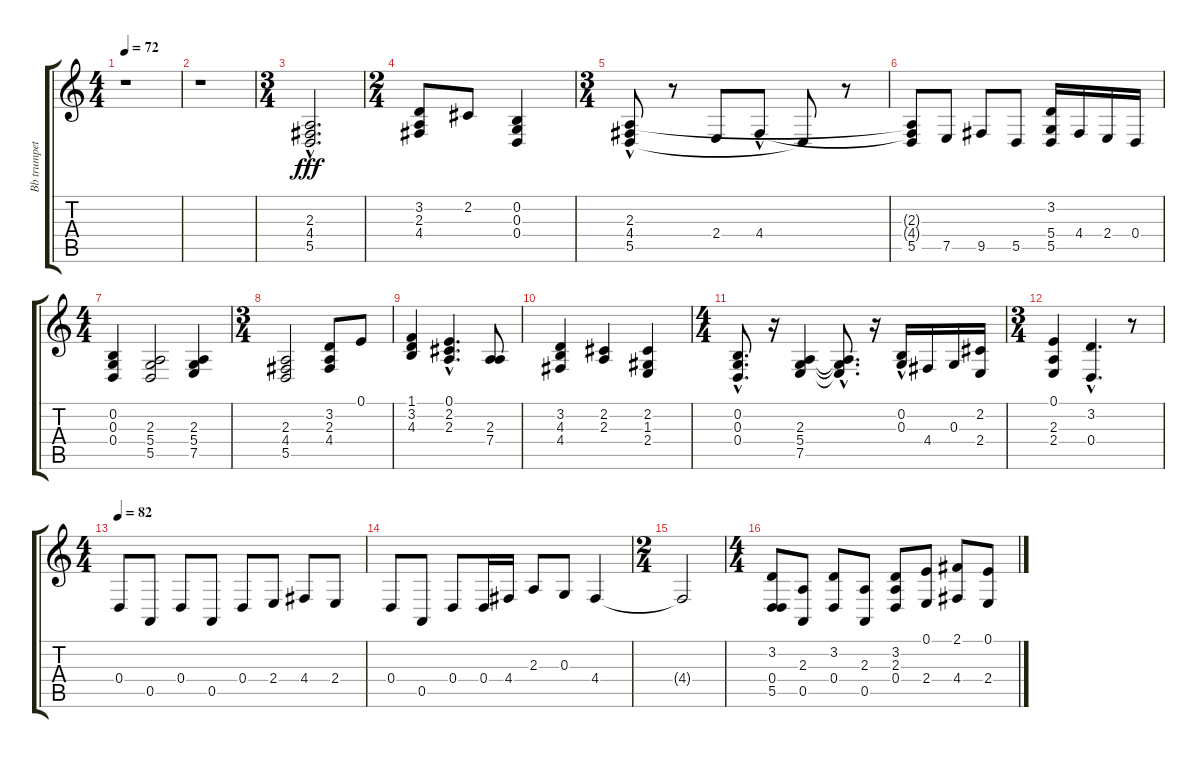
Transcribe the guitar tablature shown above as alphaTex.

\track ("Bb trumpet" "Bb trumpet") {instrument trumpet}
\staff {score tabs}
\tuning (E4 B3 G3 D3 A2 E2) {hide}
\ts (4 4)
\tempo 72
\clef g2
\ks c
r.1{dy f} |
r.1 |
\ts (3 4)
(2.3{hac} 4.4{hac} 5.5{hac}).2{d dy fff} |
\ts (2 4)
(3.2 2.3 4.4).8 2.2.8 (0.2 0.3 0.4).4 |
\ts (3 4)
(2.3{hac} 4.4 5.5).8 r.8 2.4.8 4.4{hac}.8 5.5{t}.8 r.8 |
(2.3{t} 4.4{t} 5.5).8 7.5.8 9.5.8 5.5.8 (3.2 5.4 5.5).16 4.4.16 2.4.16 0.4.16 |
\ts (4 4)
(0.2 0.3 0.4).4 (2.3 5.4 5.5).2 (2.3 5.4 7.5).4 |
\ts (3 4)
(2.3 4.4 5.5).2 (3.2 2.3 4.4).8 0.1.8 |
(1.1 3.2 4.3).4 (0.1{hac} 2.2{hac} 2.3{hac}).4{d} (2.3 7.4).8 |
(3.2 4.3 4.4).4 (2.2 2.3).4 (2.2 1.3 2.4).4 |
\ts (4 4)
(0.2{hac} 0.3{hac} 0.4{hac}).8{d} r.16 (2.3 5.4 7.5).4 (2.3{hac t} 5.4{hac t} 7.5{hac t}).8{d} r.16 (0.2{hac} 0.3).16 4.4.16 0.3.16 (2.2 2.4).16 |
\ts (3 4)
(0.1 2.3 2.4).4 (3.2{hac} 0.4{hac}).4{d} r.8 |
\ts (4 4)
\tempo 82
0.4.8 0.5.8 0.4.8 0.5.8 0.4.8 2.4.8 4.4.8 2.4.8 |
0.4.8 0.5.8 0.4.8 0.4.16 4.4.16 2.3.8 0.3.8 4.4.4 |
\ts (2 4)
4.4{t}.2 |
\ts (4 4)
(3.2 0.4 5.5).8 (2.3 0.5).8 (3.2 0.4).8 (2.3 0.5).8 (3.2 2.3 0.4).8 (0.1 2.4).8 (2.1 4.4).8 (0.1 2.4).8
